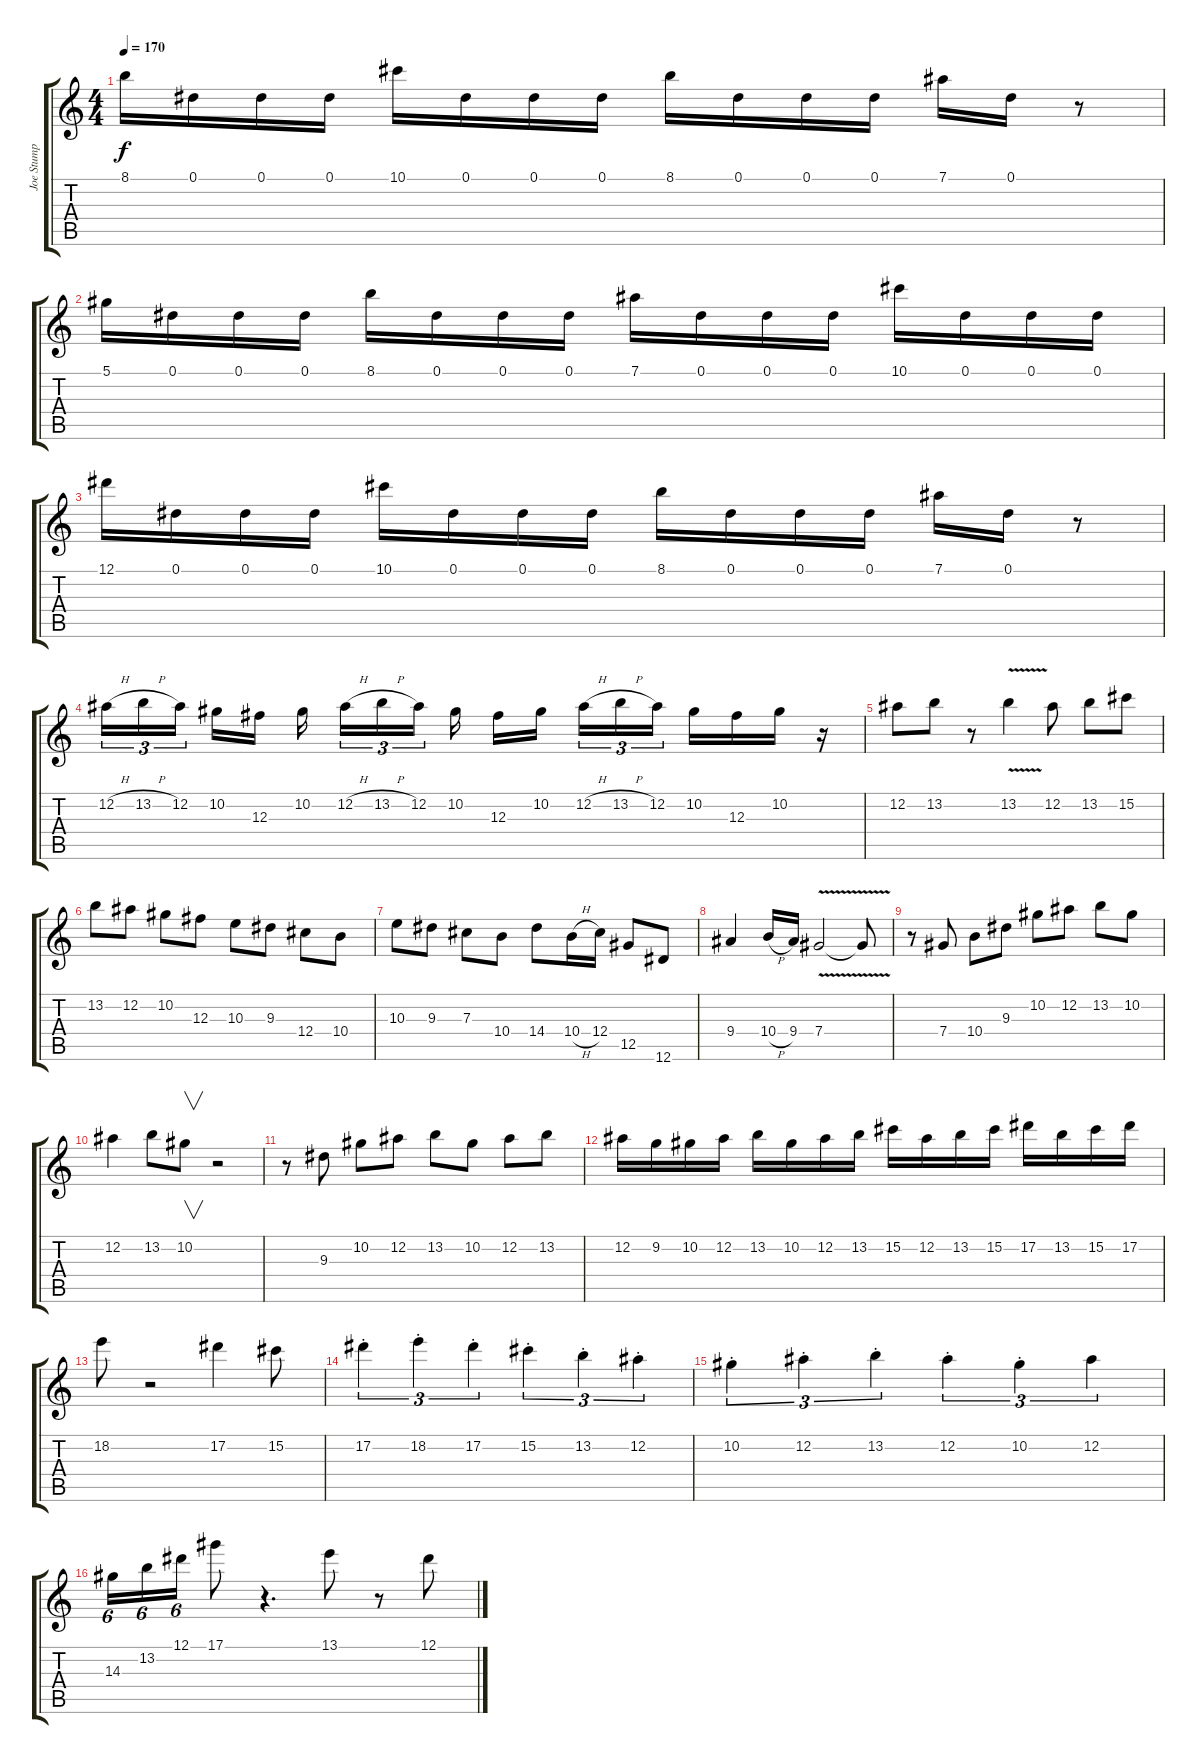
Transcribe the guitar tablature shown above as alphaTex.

\track ("Joe Stump" "Joe Stump") {instrument acousticguitarnylon}
\staff {score tabs}
\tuning (Eb4 Bb3 Gb3 Db3 Ab2 Eb2) {hide}
\ts (4 4)
\tempo 170
\clef g2
\ks c
8.1.16{dy f} 0.1.16 0.1.16 0.1.16 10.1.16 0.1.16 0.1.16 0.1.16 8.1.16 0.1.16 0.1.16 0.1.16 7.1.16 0.1.16 r.8 |
5.1.16 0.1.16 0.1.16 0.1.16 8.1.16 0.1.16 0.1.16 0.1.16 7.1.16 0.1.16 0.1.16 0.1.16 10.1.16 0.1.16 0.1.16 0.1.16 |
12.1.16 0.1.16 0.1.16 0.1.16 10.1.16 0.1.16 0.1.16 0.1.16 8.1.16 0.1.16 0.1.16 0.1.16 7.1.16 0.1.16 r.8 |
12.2{h}.16{tu (3 2)} 13.2{h}.16{tu (3 2)} 12.2.16{tu (3 2) beam splitsecondary} 10.2.16 12.3.16 10.2.16{beam splitsecondary} 12.2{h}.16{tu (3 2)} 13.2{h}.16{tu (3 2)} 12.2.16{tu (3 2) beam splitsecondary} 10.2.16 12.3.16 10.2.16{beam splitsecondary} 12.2{h}.16{tu (3 2)} 13.2{h}.16{tu (3 2)} 12.2.16{tu (3 2)} 10.2.16 12.3.16 10.2.16 r.16 |
12.2.8 13.2.8 r.8 13.2{v}.4 12.2.8 13.2.8 15.2.8 |
13.2.8 12.2.8 10.2.8 12.3.8 10.3.8 9.3.8 12.4.8 10.4.8 |
10.3.8 9.3.8 7.3.8 10.4.8 14.4.8 10.4{h}.16 12.4.16 12.5.8 12.6.8 |
9.4.4 10.4{h}.16 9.4.16 7.4{v}.2 7.4{t}.8 |
r.8 7.4.8 10.4.8 9.3.8 10.2.8 12.2.8 13.2.8 10.2.8 |
12.2.4 13.2.8 10.2.8{v} r.2 |
r.8 9.3.8 10.2.8 12.2.8 13.2.8 10.2.8 12.2.8 13.2.8 |
12.2.16 9.2.16 10.2.16 12.2.16 13.2.16 10.2.16 12.2.16 13.2.16 15.2.16 12.2.16 13.2.16 15.2.16 17.2.16 13.2.16 15.2.16 17.2.16 |
18.2.8 r.2 17.2.4 15.2.8 |
17.2{st}.4{tu (3 2)} 18.2{st}.4{tu (3 2)} 17.2{st}.4{tu (3 2)} 15.2{st}.4{tu (3 2)} 13.2{st}.4{tu (3 2)} 12.2{st}.4{tu (3 2)} |
10.2{st}.4{tu (3 2)} 12.2{st}.4{tu (3 2)} 13.2{st}.4{tu (3 2)} 12.2{st}.4{tu (3 2)} 10.2{st}.4{tu (3 2)} 12.2.4{tu (3 2)} |
14.3.16{tu (6 4)} 13.2.16{tu (6 4)} 12.1.16{tu (6 4)} 17.1.8 r.4{d} 13.1.8 r.8 12.1.8
